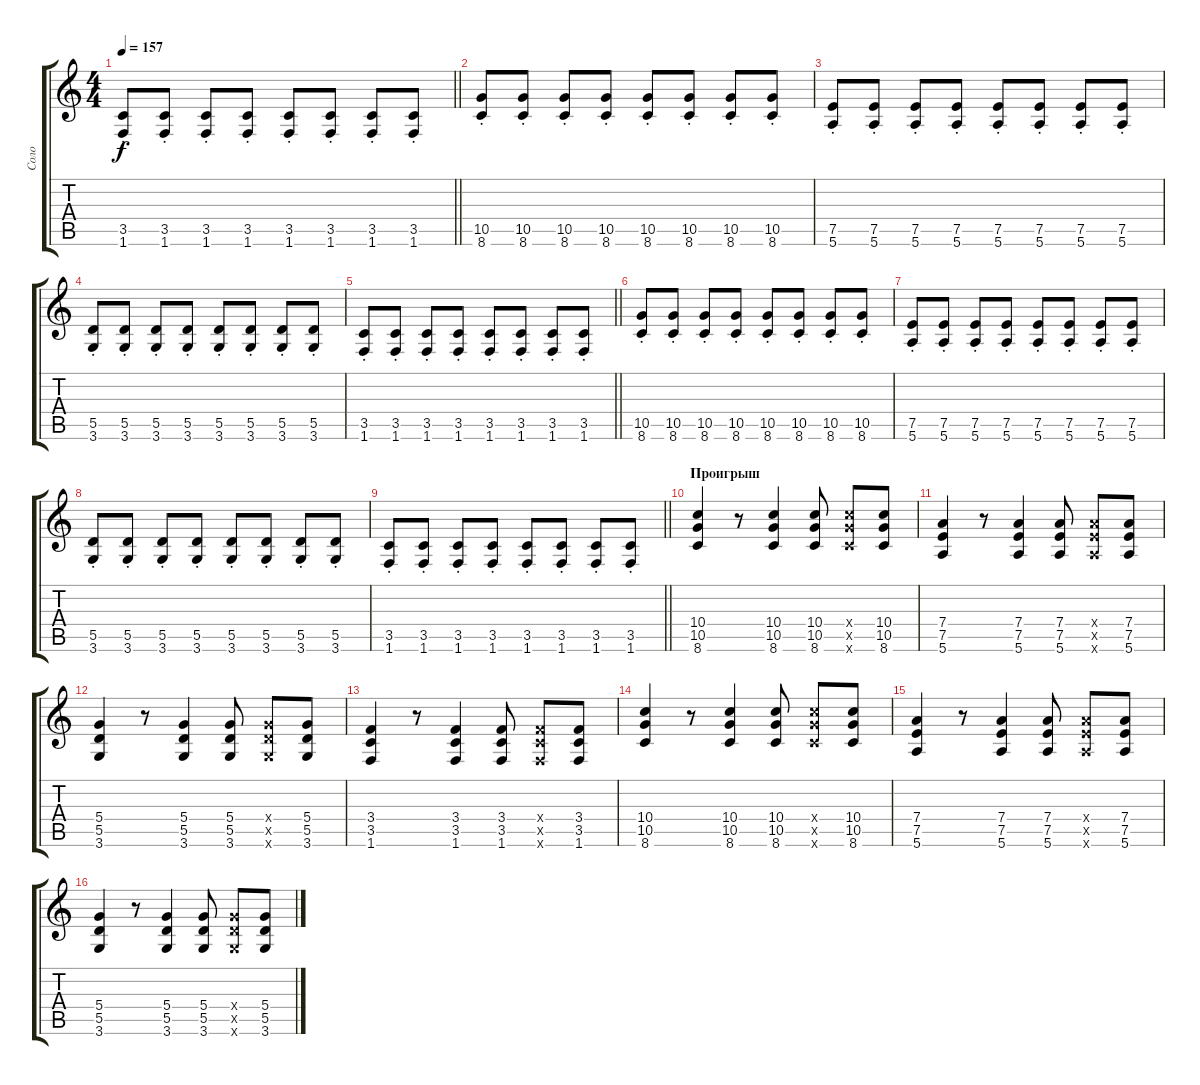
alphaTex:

\track ("Соло" "Соло") {instrument distortionguitar}
\staff {score tabs}
\tuning (E4 B3 G3 D3 A2 E2) {hide}
\ts (4 4)
\tempo 157
\clef g2
\barLineRight lightlight
\ks c
(3.5{st} 1.6).8{dy f} (3.5{st} 1.6).8 (3.5{st} 1.6).8 (3.5{st} 1.6).8 (3.5{st} 1.6).8 (3.5{st} 1.6).8 (3.5{st} 1.6).8 (3.5{st} 1.6).8 |
(10.5{st} 8.6).8 (10.5{st} 8.6).8 (10.5{st} 8.6).8 (10.5{st} 8.6).8 (10.5{st} 8.6).8 (10.5{st} 8.6).8 (10.5{st} 8.6).8 (10.5{st} 8.6).8 |
(7.5{st} 5.6).8 (7.5{st} 5.6).8 (7.5{st} 5.6).8 (7.5{st} 5.6).8 (7.5{st} 5.6).8 (7.5{st} 5.6).8 (7.5{st} 5.6).8 (7.5{st} 5.6).8 |
(5.5{st} 3.6).8 (5.5{st} 3.6).8 (5.5{st} 3.6).8 (5.5{st} 3.6).8 (5.5{st} 3.6).8 (5.5{st} 3.6).8 (5.5{st} 3.6).8 (5.5{st} 3.6).8 |
\barLineRight lightlight
(3.5{st} 1.6).8 (3.5{st} 1.6).8 (3.5{st} 1.6).8 (3.5{st} 1.6).8 (3.5{st} 1.6).8 (3.5{st} 1.6).8 (3.5{st} 1.6).8 (3.5{st} 1.6).8 |
(10.5{st} 8.6).8 (10.5{st} 8.6).8 (10.5{st} 8.6).8 (10.5{st} 8.6).8 (10.5{st} 8.6).8 (10.5{st} 8.6).8 (10.5{st} 8.6).8 (10.5{st} 8.6).8 |
(7.5{st} 5.6).8 (7.5{st} 5.6).8 (7.5{st} 5.6).8 (7.5{st} 5.6).8 (7.5{st} 5.6).8 (7.5{st} 5.6).8 (7.5{st} 5.6).8 (7.5{st} 5.6).8 |
(5.5{st} 3.6).8 (5.5{st} 3.6).8 (5.5{st} 3.6).8 (5.5{st} 3.6).8 (5.5{st} 3.6).8 (5.5{st} 3.6).8 (5.5{st} 3.6).8 (5.5{st} 3.6).8 |
\barLineRight lightlight
(3.5{st} 1.6).8 (3.5{st} 1.6).8 (3.5{st} 1.6).8 (3.5{st} 1.6).8 (3.5{st} 1.6).8 (3.5{st} 1.6).8 (3.5{st} 1.6).8 (3.5{st} 1.6).8 |
\section ("" "Проигрыш")
(10.4 10.5 8.6).4 r.8 (10.4 10.5 8.6).4 (10.4 10.5 8.6).8 (10.4{x} 10.5{x} 8.6{x}).8 (10.4 10.5 8.6).8 |
(7.4 7.5 5.6).4 r.8 (7.4 7.5 5.6).4 (7.4 7.5 5.6).8 (7.4{x} 7.5{x} 5.6{x}).8 (7.4 7.5 5.6).8 |
(5.4 5.5 3.6).4 r.8 (5.4 5.5 3.6).4 (5.4 5.5 3.6).8 (5.4{x} 5.5{x} 3.6{x}).8 (5.4 5.5 3.6).8 |
(3.4 3.5 1.6).4 r.8 (3.4 3.5 1.6).4 (3.4 3.5 1.6).8 (3.4{x} 3.5{x} 1.6{x}).8 (3.4 3.5 1.6).8 |
(10.4 10.5 8.6).4 r.8 (10.4 10.5 8.6).4 (10.4 10.5 8.6).8 (10.4{x} 10.5{x} 8.6{x}).8 (10.4 10.5 8.6).8 |
(7.4 7.5 5.6).4 r.8 (7.4 7.5 5.6).4 (7.4 7.5 5.6).8 (7.4{x} 7.5{x} 5.6{x}).8 (7.4 7.5 5.6).8 |
(5.4 5.5 3.6).4 r.8 (5.4 5.5 3.6).4 (5.4 5.5 3.6).8 (5.4{x} 5.5{x} 3.6{x}).8 (5.4 5.5 3.6).8
